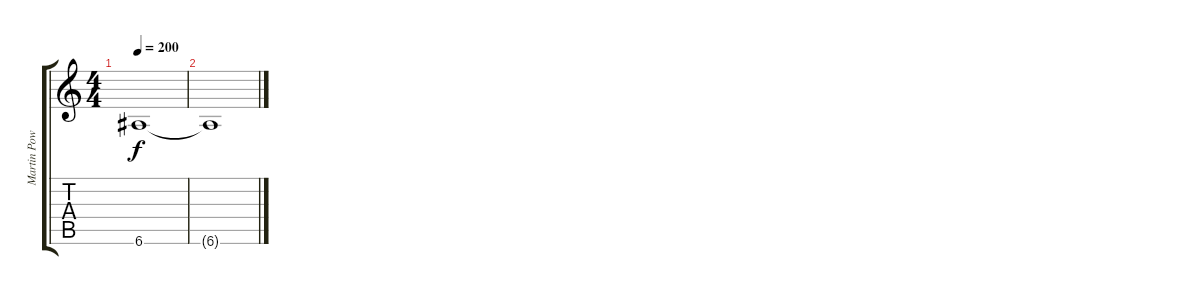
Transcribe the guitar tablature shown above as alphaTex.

\track ("Martin Powell" "Martin Pow") {instrument choiraahs}
\staff {score tabs}
\tuning (E5 B4 G4 D4 A3 E3) {hide}
\ts (4 4)
\tempo 200
\clef g2
\ks c
6.6.1{dy f} |
6.6{t}.1
